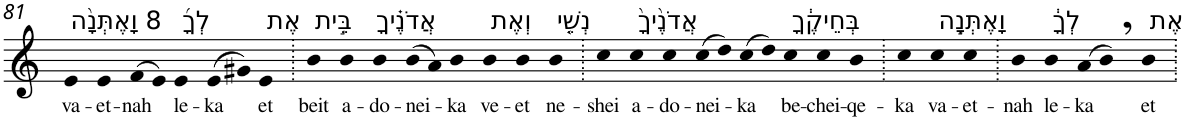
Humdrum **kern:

**kern	**text
*part1	*part1
*staff1	*staff1
*I"Piano	*
*I'Pno	*
!!LO:PB:g=z
*clefG2	*
*k[]	*
=81	=81
!LO:TX:a:t=8 וָאֶתְּנָ֨ה	!
!	!LO:LY:b
4e	va-
!	!LO:LY:b
4e	-et-
!	!LO:LY:b
(>8f	-nah
8e)	.
!LO:TX:a:t=לְךָ֜	!
!	!LO:LY:b
4e	le-
!	!LO:LY:b
(>8e	-ka
8g#X)	.
!LO:TX:a:t=אֶת	!
!	!LO:LY:b
4e	et
=82.	=82.
!LO:TX:a:t=בֵּ֣ית	!
!	!LO:LY:b
4b	beit
!LO:TX:a:t=אֲדֹנֶ֗יךָ	!
!	!LO:LY:b
4b	a-
!	!LO:LY:b
4b	-do-
!	!LO:LY:b
(>8b	-nei-
8a)	.
!	!LO:LY:b
4b	-ka
!LO:TX:a:t=וְאֶת	!
!	!LO:LY:b
4b	ve-
!	!LO:LY:b
4b	-et
!LO:TX:a:t=נְשֵׁ֤י	!
!	!LO:LY:b
4b	ne-
=83.	=83.
!	!LO:LY:b
4cc	-shei
!LO:TX:a:t=אֲדֹנֶ֙יךָ֙	!
!	!LO:LY:b
4cc	a-
!	!LO:LY:b
4cc	-do-
!	!LO:LY:b
(>8cc	-nei-
8dd)	.
!	!LO:LY:b
(>8cc	-ka
8dd)	.
!LO:TX:a:t=בְּחֵיקֶ֔ךָ	!
!	!LO:LY:b
4cc	be-
!	!LO:LY:b
4cc	-chei-
!	!LO:LY:b
4b	-qe-
=84.	=84.
!	!LO:LY:b
4cc	-ka
!LO:TX:a:t=וָאֶתְּנָ֣ה	!
!	!LO:LY:b
4cc	va-
!	!LO:LY:b
4cc	-et-
=85.	=85.
!	!LO:LY:b
4b	-nah
!LO:TX:a:t=לְךָ֔	!
!	!LO:LY:b
4b	le-
!	!LO:LY:b
(>8a	-ka
8b,)	.
!LO:TX:a:t=אֶת	!
!	!LO:LY:b
4b	et
=.	=.
*-	*-
